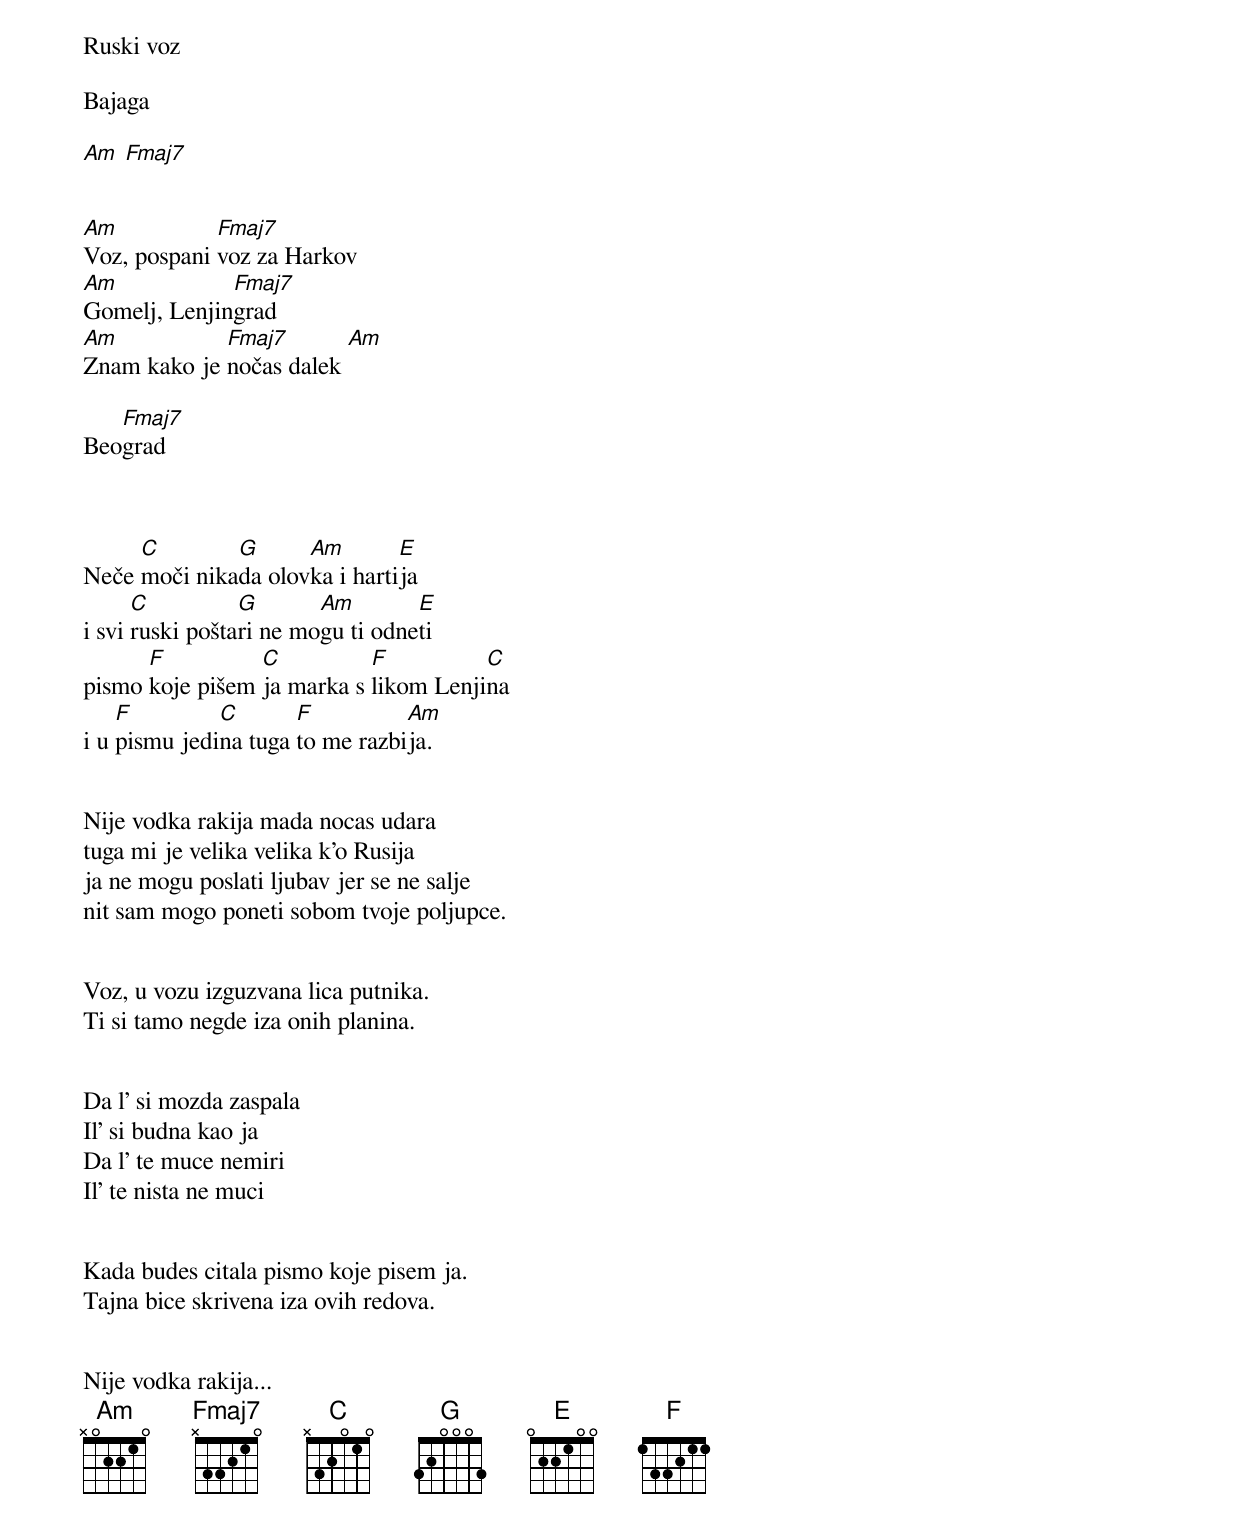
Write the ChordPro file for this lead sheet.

Ruski voz

Bajaga

[Am  Fmaj7]


[Am]Voz, pospani [Fmaj7]voz za Harkov
[Am]Gomelj, Lenjin[Fmaj7]grad
[Am]Znam kako je [Fmaj7]nočas dalek [Am]

Beo[Fmaj7]grad



Neče [C]moči nika[G]da olov[Am]ka i harti[E]ja
i svi [C]ruski pošta[G]ri ne mo[Am]gu ti odne[E]ti
pismo [F]koje pišem [C]ja marka s [F]likom Lenji[C]na
i u [F]pismu jedi[C]na tuga [F]to me razbi[Am]ja.


Nije vodka rakija mada nocas udara
tuga mi je velika velika k'o Rusija
ja ne mogu poslati ljubav jer se ne salje
nit sam mogo poneti sobom tvoje poljupce.


Voz, u vozu izguzvana lica putnika.
Ti si tamo negde iza onih planina.


Da l' si mozda zaspala
Il' si budna kao ja
Da l' te muce nemiri
Il' te nista ne muci


Kada budes citala pismo koje pisem ja.
Tajna bice skrivena iza ovih redova.


Nije vodka rakija...
